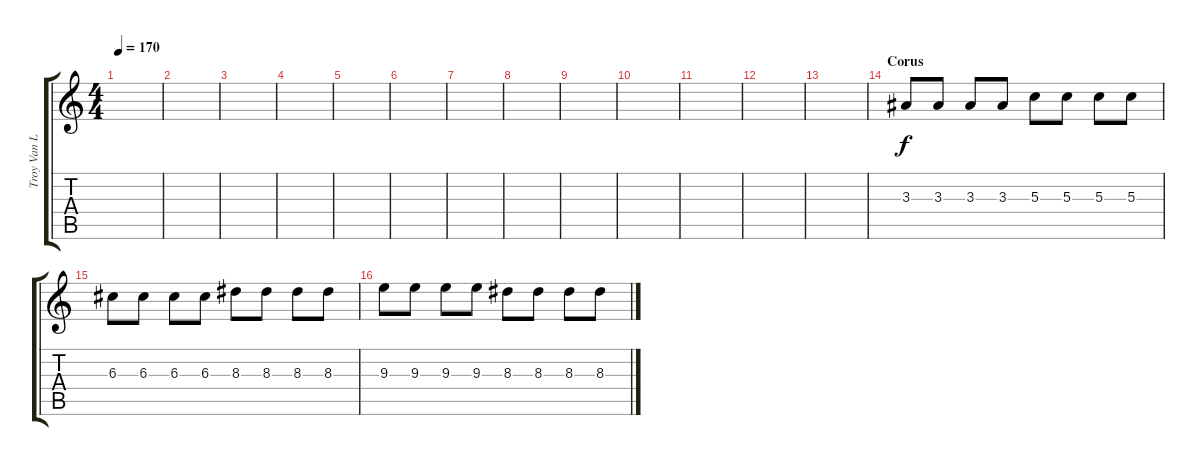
\track ("Troy Van Leeuwen - guitar" "Troy Van L") {instrument overdrivenguitar}
\staff {score tabs}
\tuning (E4 B3 G3 D3 A2 E2) {hide}
\ts (4 4)
\tempo 170
\clef g2
\ks c
|
|
|
|
|
|
|
|
|
|
|
|
|
\section ("" "Corus")
3.3.8 3.3.8 3.3.8 3.3.8 5.3.8 5.3.8 5.3.8 5.3.8 |
6.3.8 6.3.8 6.3.8 6.3.8 8.3.8 8.3.8 8.3.8 8.3.8 |
9.3.8 9.3.8 9.3.8 9.3.8 8.3.8 8.3.8 8.3.8 8.3.8
